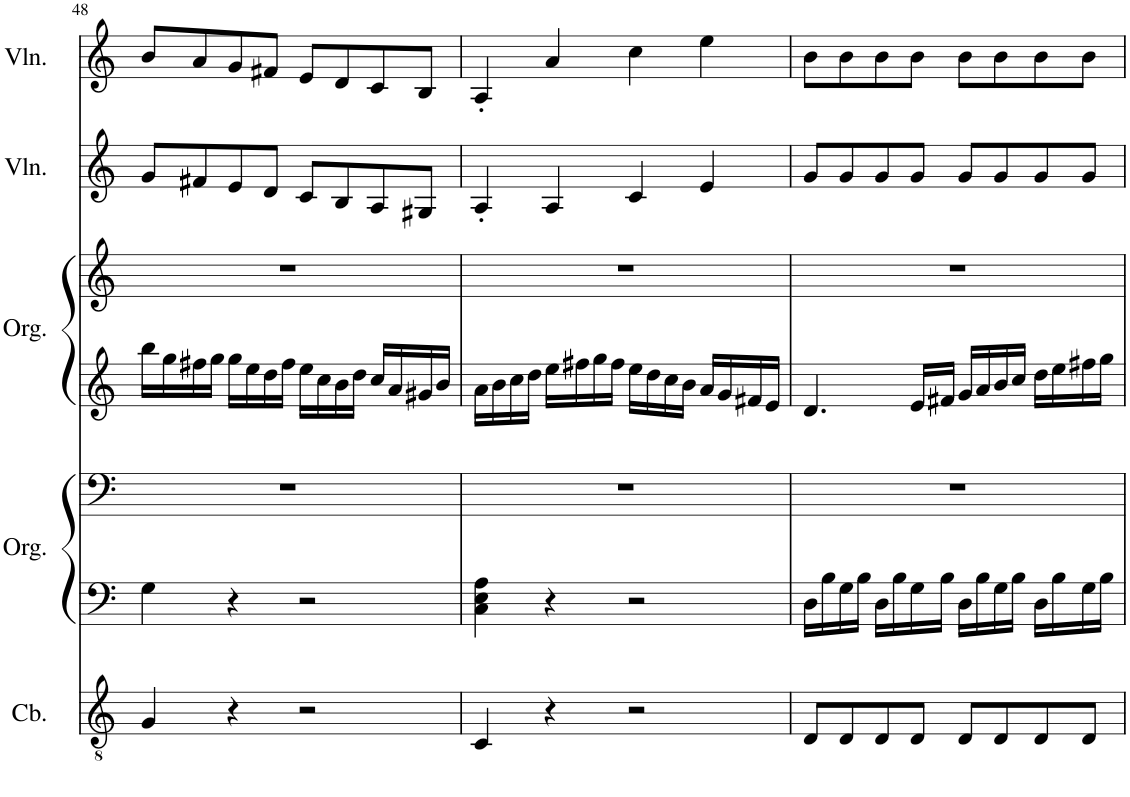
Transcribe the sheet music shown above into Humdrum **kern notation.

**kern	**kern	**kern	**kern	**kern	**kern	**kern
*part5	*part4	*part4	*part3	*part3	*part2	*part1
*staff7	*staff6	*staff5	*staff4	*staff3	*staff2	*staff1
*I"Contrabass	*I"Organ	*	*I"Organ	*	*I"Violin II	*I"Violin I
*I'Cb.	*I'Org.	*	*I'Org.	*	*I'Vln.	*I'Vln.
!!LO:PB:g=z
*clefGv2	*clefF4	*clefF4	*clefG2	*clefG2	*clefG2	*clefG2
*Trd7c12	*	*	*	*	*	*
*k[]	*k[]	*k[]	*k[]	*k[]	*k[]	*k[]
*M4/4	*M4/4	*M4/4	*M4/4	*M4/4	*M4/4	*M4/4
=48	=48	=48	=48	=48	=48	=48
4G/	4G\	1r	16bb\LL	1r	8g/L	8b/L
.	.	.	16gg\	.	.	.
.	.	.	16ff#X\	.	8f#X/	8a/
.	.	.	16gg\JJ	.	.	.
4r	4r	.	16gg\LL	.	8e/	8g/
.	.	.	16ee\	.	.	.
.	.	.	16dd\	.	8d/J	8f#X/J
.	.	.	16ff#\JJ	.	.	.
2r	2r	.	16ee\LL	.	8c/L	8e/L
.	.	.	16cc\	.	.	.
.	.	.	16b\	.	8B/	8d/
.	.	.	16dd\JJ	.	.	.
.	.	.	16cc/LL	.	8A/	8c/
.	.	.	16a/	.	.	.
.	.	.	16g#X/	.	8G#X/J	8B/J
.	.	.	16b/JJ	.	.	.
=49	=49	=49	=49	=49	=49	=49
4C/	4C\ 4E\ 4A\	1r	16a\LL	1r	4A'/	4A'/
.	.	.	16b\	.	.	.
.	.	.	16cc\	.	.	.
.	.	.	16dd\JJ	.	.	.
4r	4r	.	16ee\LL	.	4A/	4a/
.	.	.	16ff#X\	.	.	.
.	.	.	16gg\	.	.	.
.	.	.	16ff#\JJ	.	.	.
2r	2r	.	16ee\LL	.	4c/	4cc\
.	.	.	16dd\	.	.	.
.	.	.	16cc\	.	.	.
.	.	.	16b\JJ	.	.	.
.	.	.	16a/LL	.	4e/	4ee\
.	.	.	16g/	.	.	.
.	.	.	16f#X/	.	.	.
.	.	.	16e/JJ	.	.	.
=50	=50	=50	=50	=50	=50	=50
8D/L	16D\LL	1r	4.d/	1r	8g/L	8b\L
.	16B\	.	.	.	.	.
8D/	16G\	.	.	.	8g/	8b\
.	16B\JJ	.	.	.	.	.
8D/	16D\LL	.	.	.	8g/	8b\
.	16B\	.	.	.	.	.
8D/J	16G\	.	16e/LL	.	8g/J	8b\J
.	16B\JJ	.	16f#X/JJ	.	.	.
8D/L	16D\LL	.	16g/LL	.	8g/L	8b\L
.	16B\	.	16a/	.	.	.
8D/	16G\	.	16b/	.	8g/	8b\
.	16B\JJ	.	16cc/JJ	.	.	.
8D/	16D\LL	.	16dd\LL	.	8g/	8b\
.	16B\	.	16ee\	.	.	.
8D/J	16G\	.	16ff#X\	.	8g/J	8b\J
.	16B\JJ	.	16gg\JJ	.	.	.
=	=	=	=	=	=	=
*-	*-	*-	*-	*-	*-	*-
